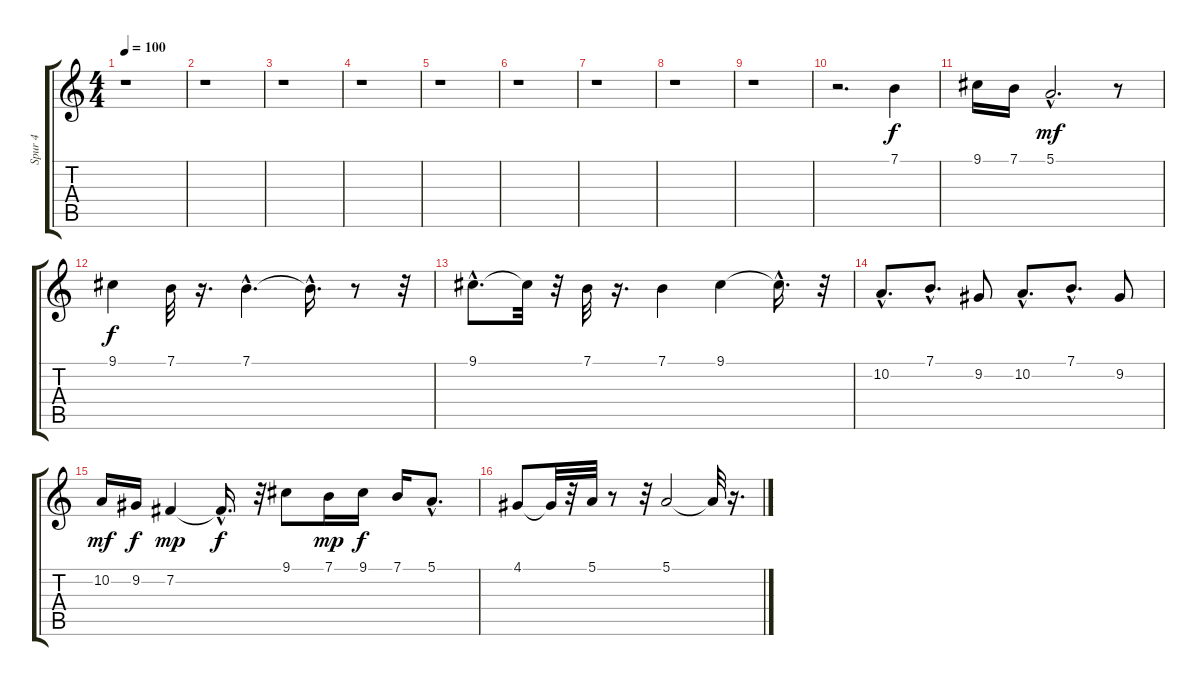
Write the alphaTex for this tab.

\track ("Spur 4" "Spur 4") {instrument pad7halo}
\staff {score tabs}
\tuning (E4 B3 G3 D3 A2 E2) {hide}
\ts (4 4)
\tempo 100
\clef g2
\ks c
r.1{dy f instrument pad7halo} |
r.1 |
r.1 |
r.1 |
r.1 |
r.1 |
r.1 |
r.1 |
r.1 |
r.2{d} 7.1.4 |
9.1.16 7.1.16 5.1{hac}.2{d dy mf} r.8 |
9.1.4{dy f} 7.1.32 r.16{d} 7.1{hac}.4{d} 7.1{hac t}.16{d} r.8 r.32 |
9.1{hac}.8{d} 9.1{t}.32 r.32 7.1.32 r.16{d} 7.1.4 9.1.4 9.1{hac t}.16{d} r.32 |
10.2{hac}.8{d} 7.1{hac}.8{d} 9.2.8 10.2{hac}.8{d} 7.1{hac}.8{d} 9.2.8 |
10.2.16{dy mf} 9.2.16{dy f} 7.2.4{dy mp} 7.2{hac t}.16{d dy f} r.32 9.1.8 7.1.16{dy mp} 9.1.16{dy f} 7.1.16 5.1{hac}.8{d} |
4.1.8 4.1{t}.32 r.32 5.1.32 r.8 r.32 5.1.2 5.1{t}.32 r.16{d}
